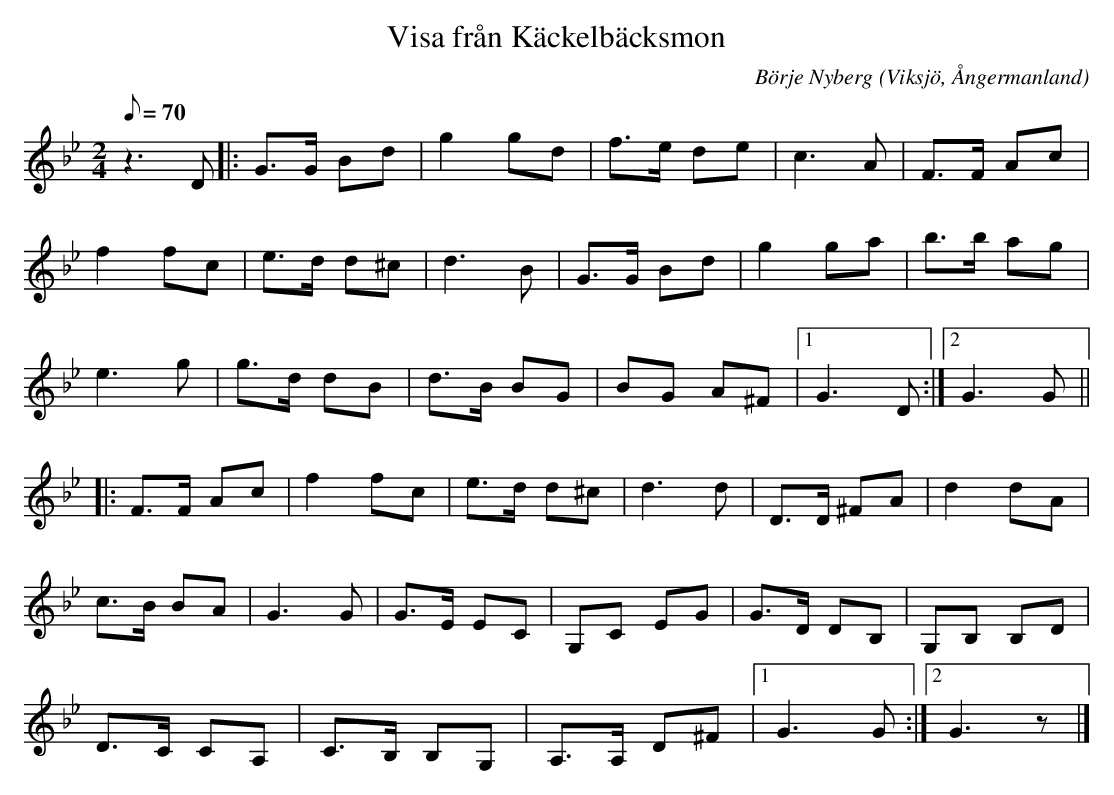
X:1
T:Visa från Käckelbäcksmon
C:Börje Nyberg
O:Viksjö, Ångermanland
M:2/4
L:1/8
Q:70
K:Gm
z2> D2|: G>G Bd | g2 gd | f>e de | c2>A2 | F>F Ac |
f2 fc | e>d d^c | d2>B2 | G>G Bd |g2 ga | b>b ag |
e2> g2 | g>d dB |d>B BG |BG A^F |1 G2> D2 :|2 G2> G2 ||
|: F>F Ac | f2 fc | e>d d^c | d2>d2 | D>D ^FA | d2 dA |
c>B BA |G2> G2 | G>E EC | G,C EG | G>D DB, | G,B, B,D |
D>C CA, | C>B, B,G, | A,>A, D^F |1 G2> G2 :|2 G2> z2 |]
